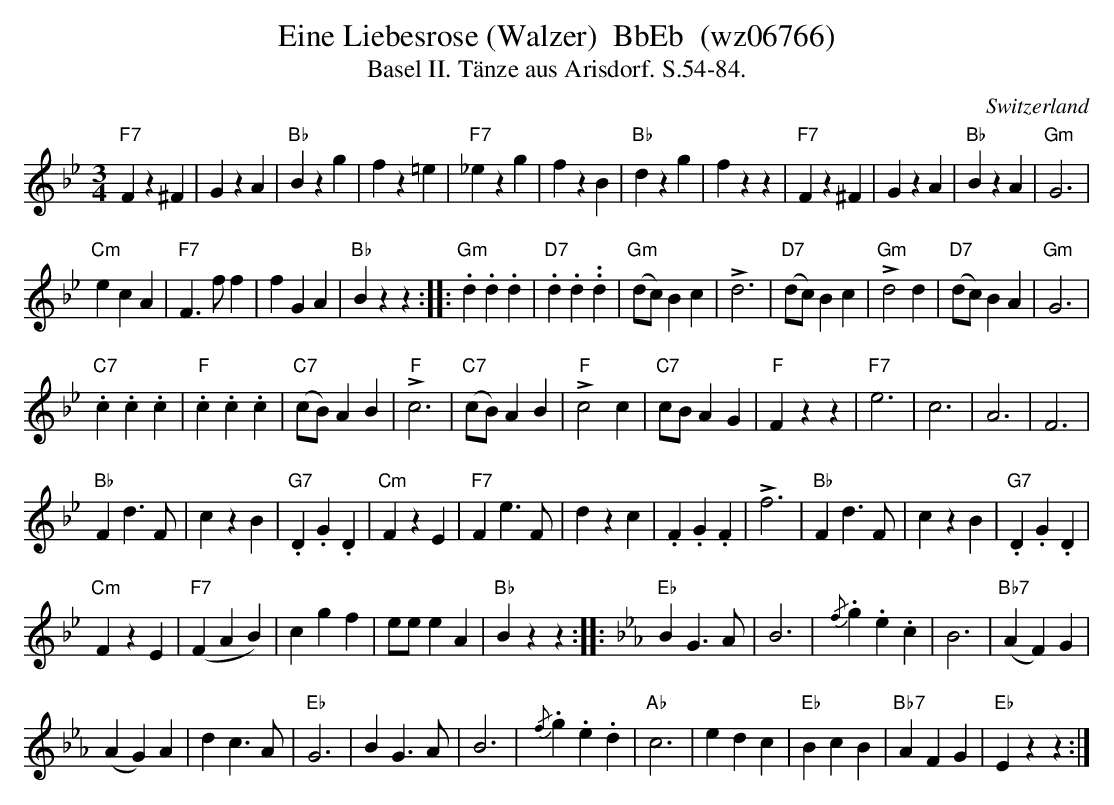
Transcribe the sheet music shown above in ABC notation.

X:1
T:Eine Liebesrose (Walzer)  BbEb  (wz06766)
T: Basel II. Tänze aus Arisdorf. S.54-84.
M:3/4
L:1/4
O:Switzerland
K:Bb major
"F7"Fz^F | GzA | "Bb"Bzg | fz=e | "F7"_ezg | fzB | "Bb"dzg | fzz | "F7"Fz^F | GzA | "Bb"BzA | "Gm"G3 |
"Cm"ecA |  "F7"F>ff | fGA | "Bb"Bzz:: "Gm".d.d.d | "D7".d.d..d | ("Gm"d/c/)Bc | !>!d3 | ("D7"d/c/)Bc | !>!"Gm"d2d | ("D7"d/c/)BA | "Gm"G3 |
"C7".c.c.c | "F".c.c.c | ("C7"c/B/)AB | !>!"F"c3 | ("C7"c/B/)AB | !>!"F"c2c | "C7"c/B/AG | "F"Fzz | "F7"e3 | c3 | A3 | F3 |
"Bb"Fd>F | czB | "G7".D.G.D | "Cm"FzE | "F7"Fe>F | dzc | .F.G.F | !>!f3 | "Bb"Fd>F | czB | "G7".D.G.D |
"Cm"FzE | ("F7"FAB) | cgf | e/e/eA | "Bb"Bzz :: [K:Eb] "Eb"BG>A | B3 | {/f}.g.e.c | B3 | ("Bb7"AF)G |
(AG)A | dc>A | "Eb"G3 | BG>A | B3 | {/f}.g.e.d | "Ab"c3 | edc | "Eb"BcB | "Bb7"AFG | "Eb"Ezz :|
